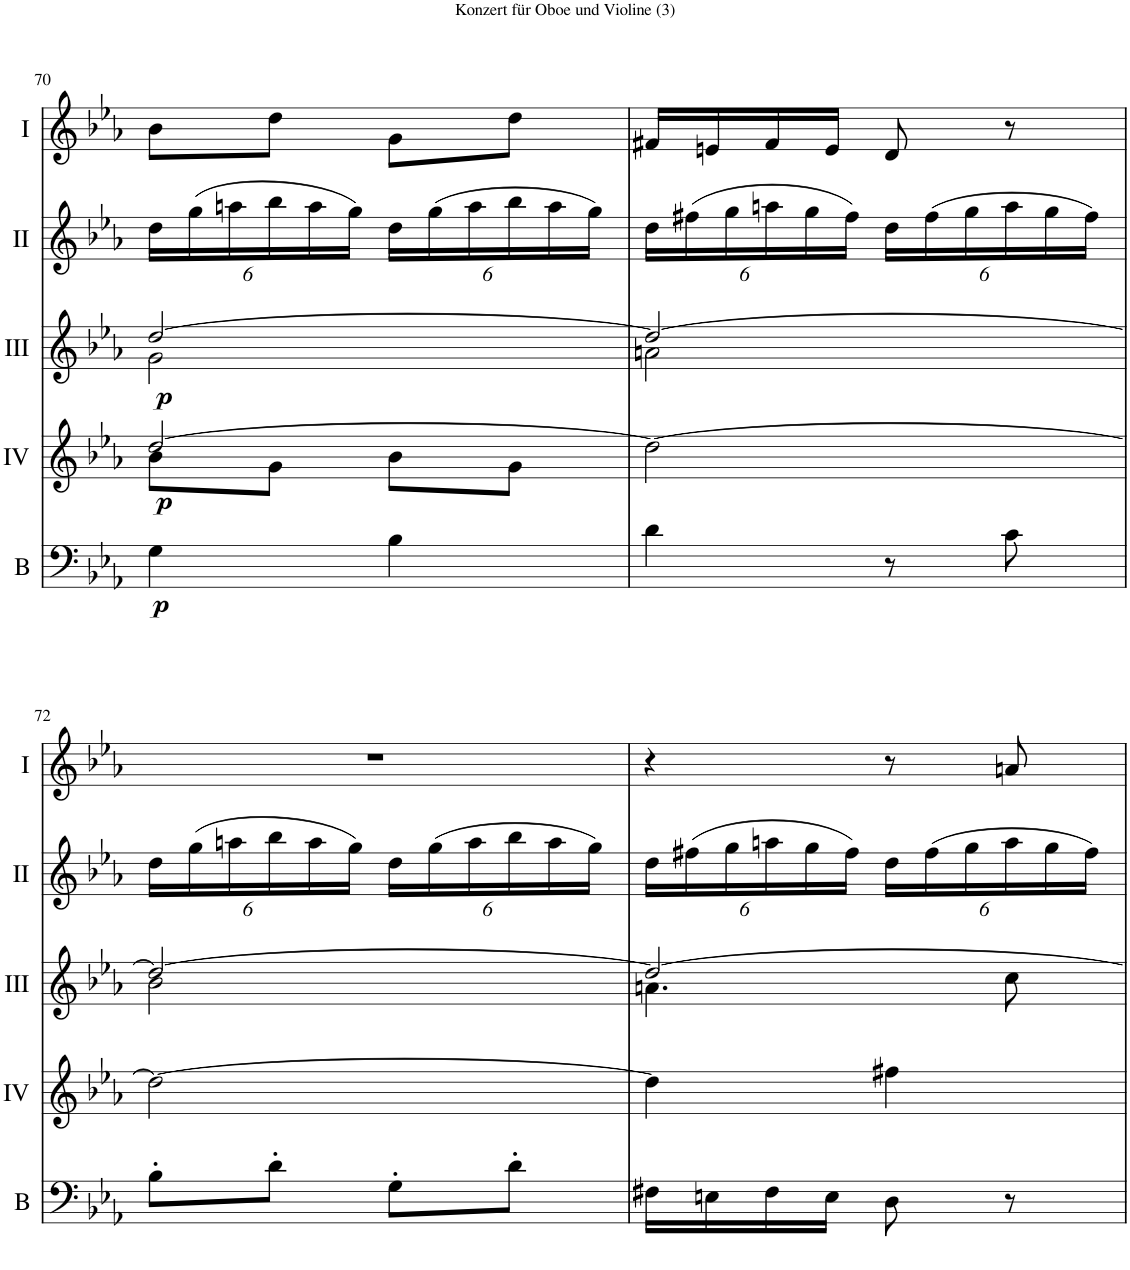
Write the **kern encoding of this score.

**kern	**dynam	**kern	**dynam	**kern	**dynam	**kern	**kern
*part5	*part5	*part4	*part4	*part3	*part3	*part2	*part1
*staff5	*staff5	*staff4	*staff4	*staff3	*staff3	*staff2	*staff1
*I"Basson	*	*I"Acc. 4	*	*I"Acc. 3	*	*I"Acc. 2	*I"Acc. 1
*I'B	*	*	*	*	*	*	*
!!LO:PB:g=z
*clefF4	*	*clefG2	*	*clefG2	*	*clefG2	*clefG2
*Trd7c12	*	*Trd7c12	*	*	*	*	*
*k[b-e-a-]	*	*k[b-e-a-]	*	*k[b-e-a-]	*	*k[b-e-a-]	*k[b-e-a-]
*M2/4	*	*M2/4	*	*M2/4	*	*M2/4	*M2/4
=70	=70	=70	=70	=70	=70	=70	=70
*	*	*^	*	*^	*	*	*
*	*	*	*	*	*	*	*	*Xbrackettup	*
!	!LO:DY:b	!	!	!LO:DY:b	!	!	!LO:DY:b	!	!
4G\	p	[2dd/	8b-\L	p	[2dd/	2g\	p	24dd\LL	8b-\L
.	.	.	.	.	.	.	.	(24gg\	.
.	.	.	.	.	.	.	.	24aan\	.
.	.	.	8g\J	.	.	.	.	24bb-\	8dd\J
.	.	.	.	.	.	.	.	24aa\	.
.	.	.	.	.	.	.	.	24gg\JJ)	.
4B-\	.	.	8b-\L	.	.	.	.	24dd\LL	8g\L
.	.	.	.	.	.	.	.	(24gg\	.
.	.	.	.	.	.	.	.	24aa\	.
.	.	.	8g\J	.	.	.	.	24bb-\	8dd\J
.	.	.	.	.	.	.	.	24aa\	.
.	.	.	.	.	.	.	.	24gg\JJ)	.
*	*	*v	*v	*	*	*	*	*	*
=71	=71	=71	=71	=71	=71	=71	=71	=71
4d\	.	2dd\_	.	2dd/_	2an\	.	24dd\LL	16f#X/LL
.	.	.	.	.	.	.	(24ff#X\	.
.	.	.	.	.	.	.	.	16en/
.	.	.	.	.	.	.	24gg\	.
.	.	.	.	.	.	.	24aan\	16f#/
.	.	.	.	.	.	.	24gg\	.
.	.	.	.	.	.	.	.	16e/JJ
.	.	.	.	.	.	.	24ff#\JJ)	.
8r	.	.	.	.	.	.	24dd\LL	8d/
.	.	.	.	.	.	.	(24ff#\	.
.	.	.	.	.	.	.	24gg\	.
8c\	.	.	.	.	.	.	24aa\	8r
.	.	.	.	.	.	.	24gg\	.
.	.	.	.	.	.	.	24ff#\JJ)	.
!!LO:LB:g=z
=72	=72	=72	=72	=72	=72	=72	=72	=72
8B-'\L	.	2dd\_	.	2dd/_	2b-\	.	24dd\LL	2r
.	.	.	.	.	.	.	(24gg\	.
.	.	.	.	.	.	.	24aan\	.
8d'\J	.	.	.	.	.	.	24bb-\	.
.	.	.	.	.	.	.	24aa\	.
.	.	.	.	.	.	.	24gg\JJ)	.
8G'\L	.	.	.	.	.	.	24dd\LL	.
.	.	.	.	.	.	.	(24gg\	.
.	.	.	.	.	.	.	24aa\	.
8d'\J	.	.	.	.	.	.	24bb-\	.
.	.	.	.	.	.	.	24aa\	.
.	.	.	.	.	.	.	24gg\JJ)	.
=73	=73	=73	=73	=73	=73	=73	=73	=73
16F#X\LL	.	4dd\]	.	2dd/_	4.an\	.	24dd\LL	4r
.	.	.	.	.	.	.	(24ff#X\	.
16En\	.	.	.	.	.	.	.	.
.	.	.	.	.	.	.	24gg\	.
16F#\	.	.	.	.	.	.	24aan\	.
.	.	.	.	.	.	.	24gg\	.
16E\JJ	.	.	.	.	.	.	.	.
.	.	.	.	.	.	.	24ff#\JJ)	.
8D\	.	4ff#X\	.	.	.	.	24dd\LL	8r
.	.	.	.	.	.	.	(24ff#\	.
.	.	.	.	.	.	.	24gg\	.
8r	.	.	.	.	8cc\	.	24aa\	8an/
.	.	.	.	.	.	.	24gg\	.
.	.	.	.	.	.	.	24ff#\JJ)	.
*	*	*	*	*v	*v	*	*	*
=	=	=	=	=	=	=	=
*-	*-	*-	*-	*-	*-	*-	*-
